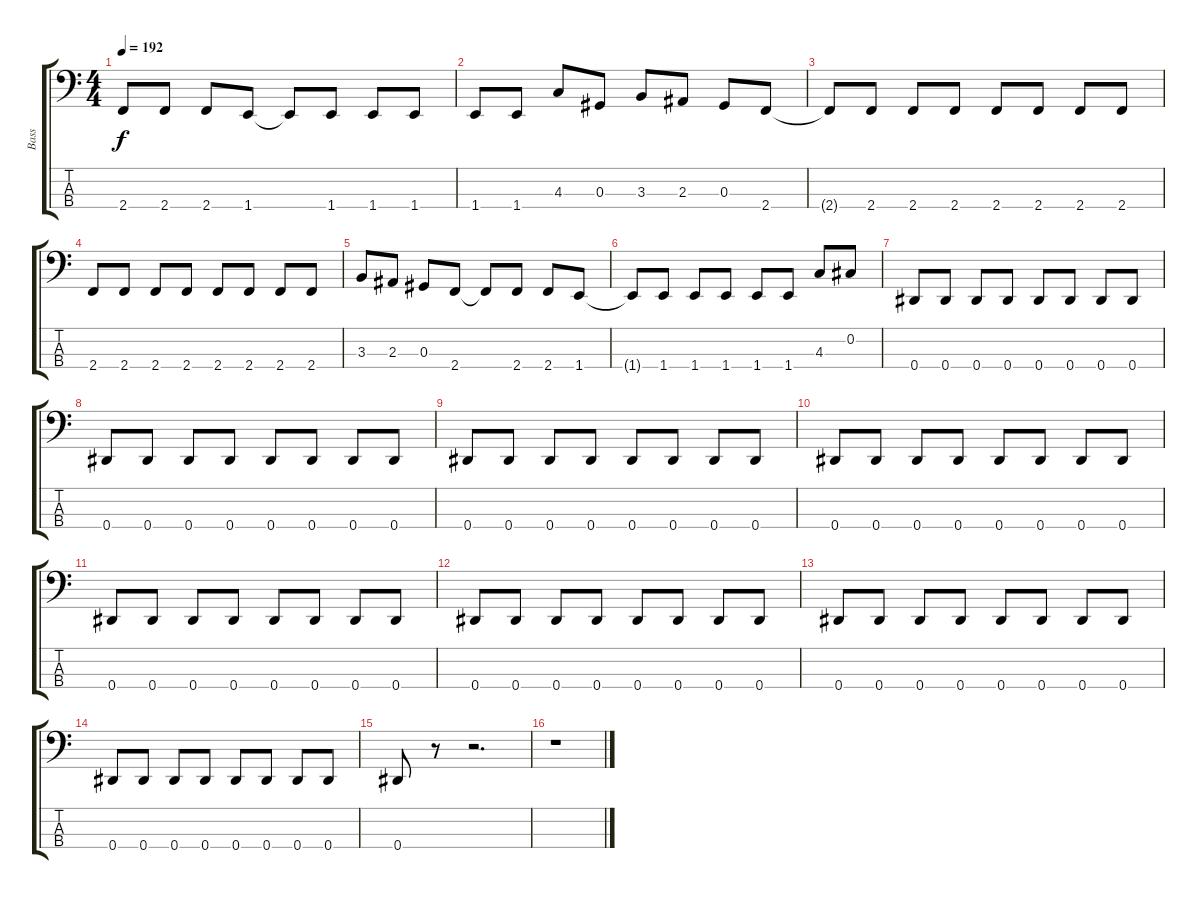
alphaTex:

\track ("Bass" "Bass") {instrument fretlessbass}
\staff {score tabs}
\tuning (Gb2 Db2 Ab1 Eb1) {hide}
\ts (4 4)
\tempo 192
\clef f4
\ks c
2.4{t}.8{dy f} 2.4.8 2.4.8 1.4.8 1.4{t}.8 1.4.8 1.4.8 1.4.8 |
1.4.8 1.4.8 4.3.8 0.3.8 3.3.8 2.3.8 0.3.8 2.4.8 |
2.4{t}.8 2.4.8 2.4.8 2.4.8 2.4.8 2.4.8 2.4.8 2.4.8 |
2.4.8 2.4.8 2.4.8 2.4.8 2.4.8 2.4.8 2.4.8 2.4.8 |
3.3.8 2.3.8 0.3.8 2.4.8 2.4{t}.8 2.4.8 2.4.8 1.4.8 |
1.4{t}.8 1.4.8 1.4.8 1.4.8 1.4.8 1.4.8 4.3.8 0.2.8 |
0.4.8 0.4.8 0.4.8 0.4.8 0.4.8 0.4.8 0.4.8 0.4.8 |
0.4.8 0.4.8 0.4.8 0.4.8 0.4.8 0.4.8 0.4.8 0.4.8 |
0.4.8 0.4.8 0.4.8 0.4.8 0.4.8 0.4.8 0.4.8 0.4.8 |
0.4.8 0.4.8 0.4.8 0.4.8 0.4.8 0.4.8 0.4.8 0.4.8 |
0.4.8 0.4.8 0.4.8 0.4.8 0.4.8 0.4.8 0.4.8 0.4.8 |
0.4.8 0.4.8 0.4.8 0.4.8 0.4.8 0.4.8 0.4.8 0.4.8 |
0.4.8 0.4.8 0.4.8 0.4.8 0.4.8 0.4.8 0.4.8 0.4.8 |
0.4.8 0.4.8 0.4.8 0.4.8 0.4.8 0.4.8 0.4.8 0.4.8 |
0.4.8 r.8 r.2{d} |
r.1
